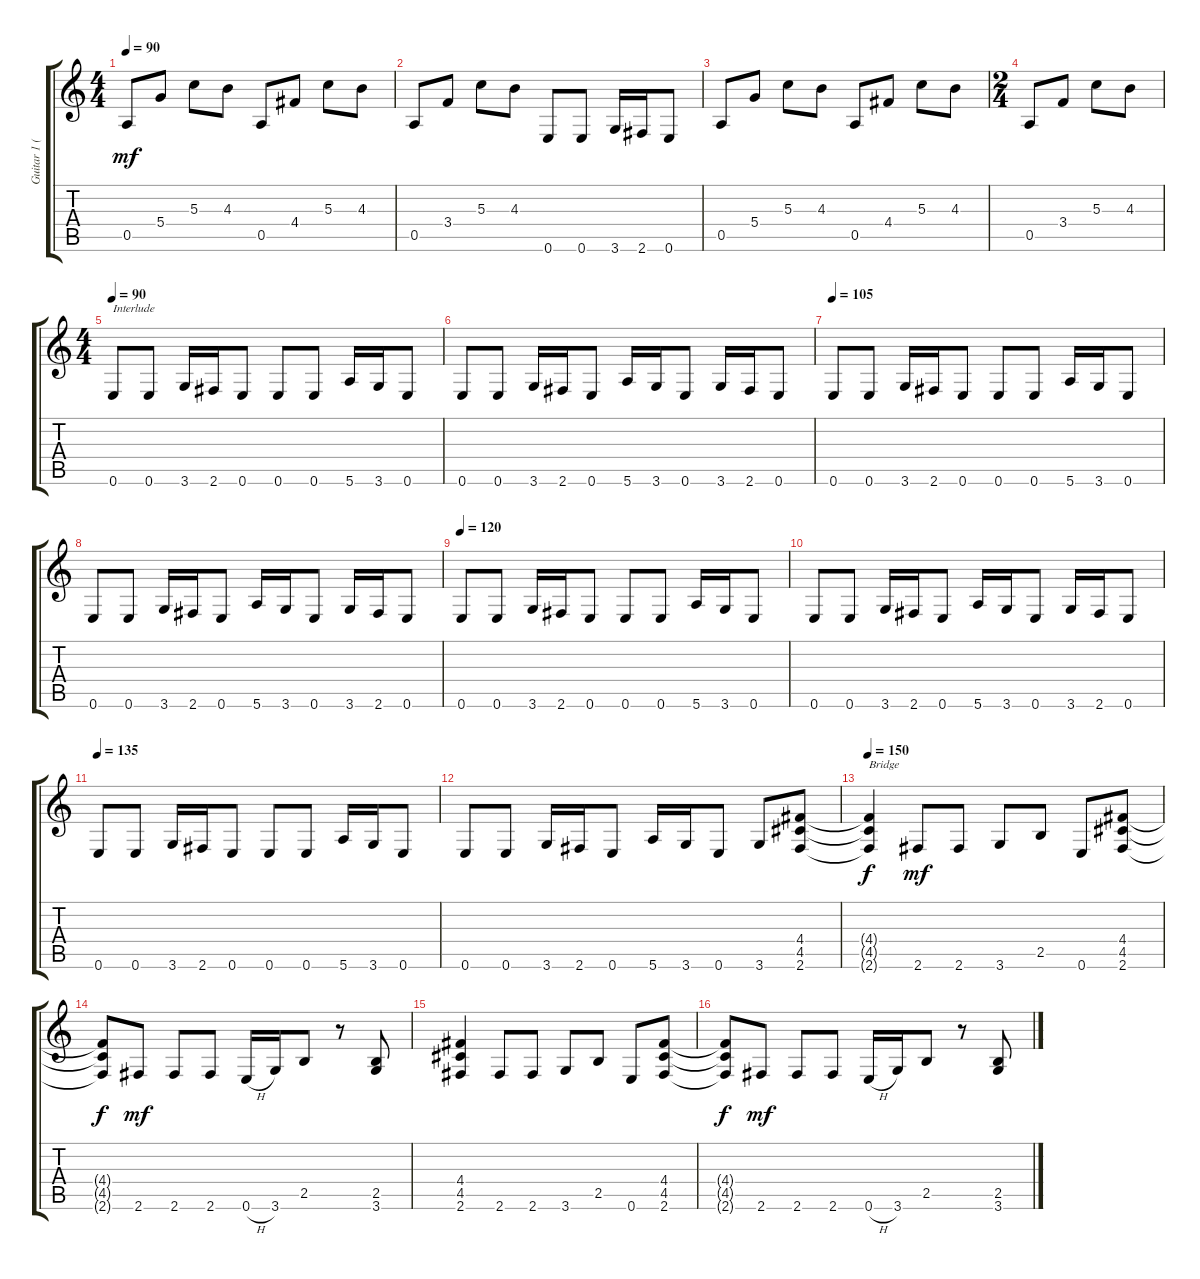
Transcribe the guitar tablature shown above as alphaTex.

\track ("Guitar 1 (Dave Mustaine)" "Guitar 1 (") {instrument distortionguitar}
\staff {score tabs}
\tuning (E4 B3 G3 D3 A2 E2) {hide}
\ts (4 4)
\tempo 90
\clef g2
\ks c
0.5.8{dy mf} 5.4.8 5.3.8 4.3.8 0.5.8 4.4.8 5.3.8 4.3.8 |
0.5.8 3.4.8 5.3.8 4.3.8 0.6.8 0.6.8 3.6.16 2.6.16 0.6.8 |
0.5.8 5.4.8 5.3.8 4.3.8 0.5.8 4.4.8 5.3.8 4.3.8 |
\ts (2 4)
0.5.8 3.4.8 5.3.8 4.3.8 |
\ts (4 4)
\tempo 90
0.6.8{txt "Interlude"} 0.6.8 3.6.16 2.6.16 0.6.8 0.6.8 0.6.8 5.6.16 3.6.16 0.6.8 |
0.6.8 0.6.8 3.6.16 2.6.16 0.6.8 5.6.16 3.6.16 0.6.8 3.6.16 2.6.16 0.6.8 |
\tempo 105
0.6.8 0.6.8 3.6.16 2.6.16 0.6.8 0.6.8 0.6.8 5.6.16 3.6.16 0.6.8 |
0.6.8 0.6.8 3.6.16 2.6.16 0.6.8 5.6.16 3.6.16 0.6.8 3.6.16 2.6.16 0.6.8 |
\tempo 120
0.6.8 0.6.8 3.6.16 2.6.16 0.6.8 0.6.8 0.6.8 5.6.16 3.6.16 0.6.8 |
0.6.8 0.6.8 3.6.16 2.6.16 0.6.8 5.6.16 3.6.16 0.6.8 3.6.16 2.6.16 0.6.8 |
\tempo 135
0.6.8 0.6.8 3.6.16 2.6.16 0.6.8 0.6.8 0.6.8 5.6.16 3.6.16 0.6.8 |
0.6.8 0.6.8 3.6.16 2.6.16 0.6.8 5.6.16 3.6.16 0.6.8 3.6.8 (4.4 4.5 2.6).8 |
\tempo 150
(4.4{t} 4.5{t} 2.6{t}).4{txt "Bridge" dy f} 2.6.8{dy mf} 2.6.8 3.6.8 2.5.8 0.6.8 (4.4 4.5 2.6).8 |
(4.4{t} 4.5{t} 2.6{t}).8{dy f} 2.6.8{dy mf} 2.6.8 2.6.8 0.6{h}.16 3.6.16 2.5.8 r.8 (2.5 3.6).8 |
(4.4 4.5 2.6).4 2.6.8 2.6.8 3.6.8 2.5.8 0.6.8 (4.4 4.5 2.6).8 |
(4.4{t} 4.5{t} 2.6{t}).8{dy f} 2.6.8{dy mf} 2.6.8 2.6.8 0.6{h}.16 3.6.16 2.5.8 r.8 (2.5 3.6).8
